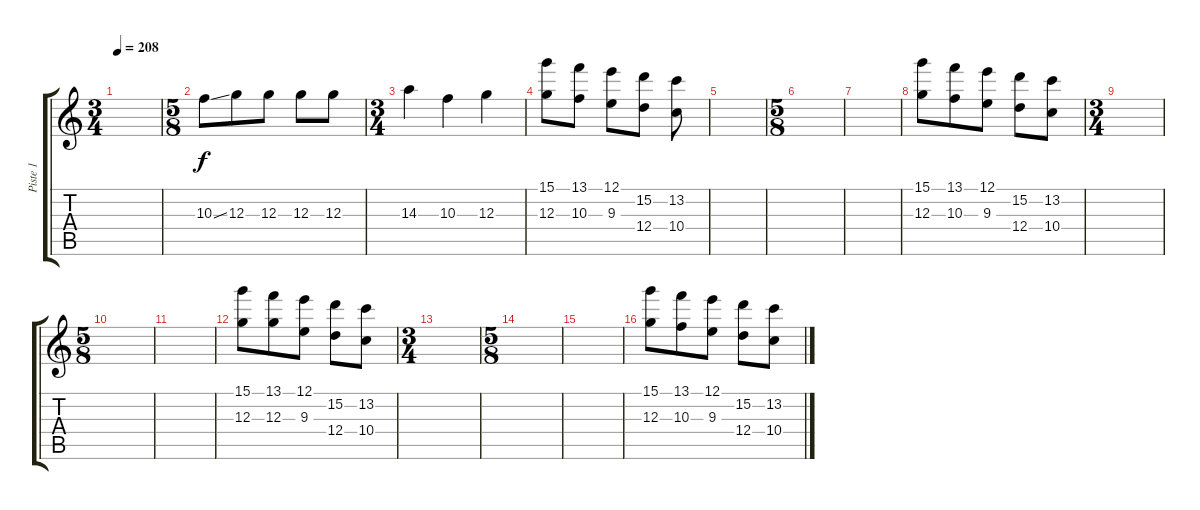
\track ("Piste 1" "Piste 1") {instrument acousticguitarnylon}
\staff {score tabs}
\tuning (E4 B3 G3 D3 A2 E2) {hide}
\ts (3 4)
\tempo 208
\clef g2
\ks c
|
\ts (5 8)
10.3{ss}.8 12.3.8 12.3.8 12.3.8 12.3.8 |
\ts (3 4)
14.3.4 10.3.4 12.3.4 |
(15.1 12.3).8 (13.1 10.3).8 (12.1 9.3).8 (15.2 12.4).8 (13.2 10.4).8 |
|
\ts (5 8)
|
|
(15.1 12.3).8 (13.1 10.3).8 (12.1 9.3).8 (15.2 12.4).8 (13.2 10.4).8 |
\ts (3 4)
|
\ts (5 8)
|
|
(15.1 12.3).8 (13.1 12.3).8 (12.1 9.3).8 (15.2 12.4).8 (13.2 10.4).8 |
\ts (3 4)
|
\ts (5 8)
|
|
(15.1 12.3).8 (13.1 10.3).8 (12.1 9.3).8 (15.2 12.4).8 (13.2 10.4).8
